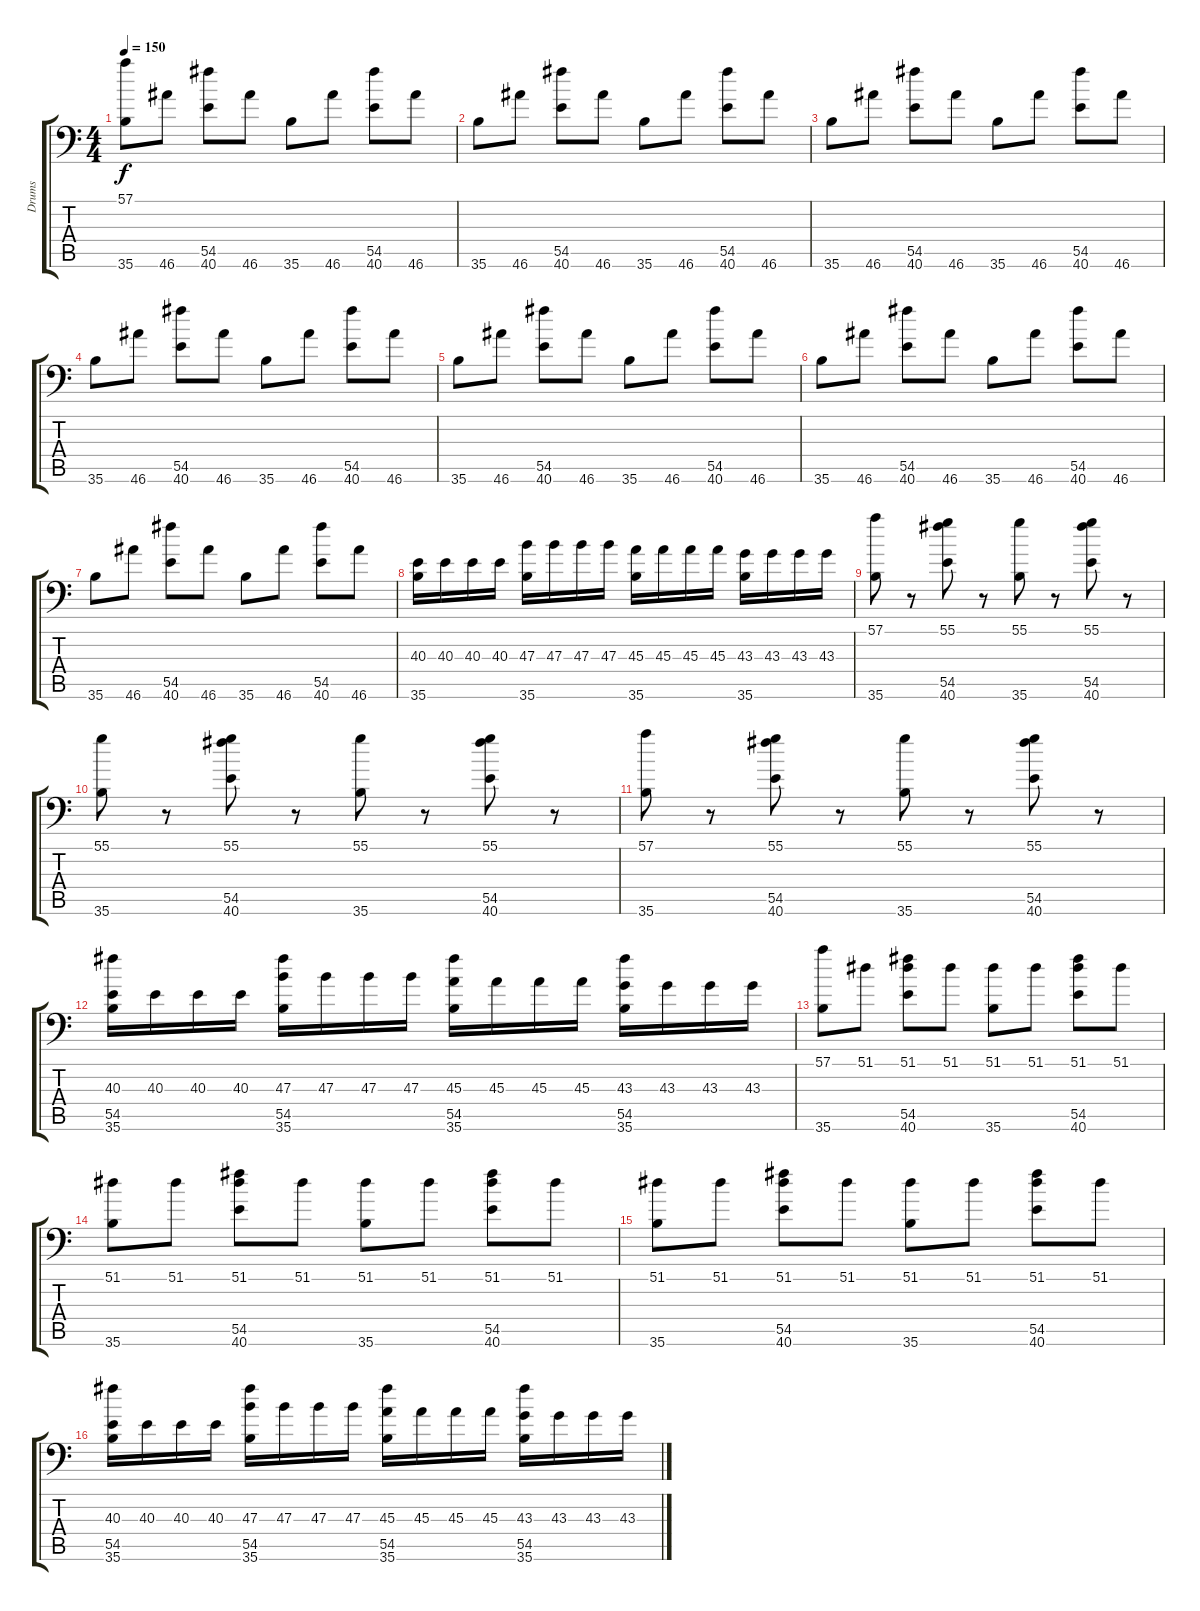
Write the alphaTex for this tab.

\track ("Drums" "Drums") {instrument acousticgrandpiano}
\staff {score tabs}
\tuning (C-1 C-1 C-1 C-1 C-1 C-1) {hide}
\ts (4 4)
\tempo 150
\clef f4
\ks c
(57.1 35.6).8{dy f} 46.6.8 (54.5 40.6).8 46.6.8 35.6.8 46.6.8 (54.5 40.6).8 46.6.8 |
35.6.8 46.6.8 (54.5 40.6).8 46.6.8 35.6.8 46.6.8 (54.5 40.6).8 46.6.8 |
35.6.8 46.6.8 (54.5 40.6).8 46.6.8 35.6.8 46.6.8 (54.5 40.6).8 46.6.8 |
35.6.8 46.6.8 (54.5 40.6).8 46.6.8 35.6.8 46.6.8 (54.5 40.6).8 46.6.8 |
35.6.8 46.6.8 (54.5 40.6).8 46.6.8 35.6.8 46.6.8 (54.5 40.6).8 46.6.8 |
35.6.8 46.6.8 (54.5 40.6).8 46.6.8 35.6.8 46.6.8 (54.5 40.6).8 46.6.8 |
35.6.8 46.6.8 (54.5 40.6).8 46.6.8 35.6.8 46.6.8 (54.5 40.6).8 46.6.8 |
(40.3 35.6).16 40.3.16 40.3.16 40.3.16 (47.3 35.6).16 47.3.16 47.3.16 47.3.16 (45.3 35.6).16 45.3.16 45.3.16 45.3.16 (43.3 35.6).16 43.3.16 43.3.16 43.3.16 |
(57.1 35.6).8 r.8 (55.1 54.5 40.6).8 r.8 (55.1 35.6).8 r.8 (55.1 54.5 40.6).8 r.8 |
(55.1 35.6).8 r.8 (55.1 54.5 40.6).8 r.8 (55.1 35.6).8 r.8 (55.1 54.5 40.6).8 r.8 |
(57.1 35.6).8 r.8 (55.1 54.5 40.6).8 r.8 (55.1 35.6).8 r.8 (55.1 54.5 40.6).8 r.8 |
(40.3 54.5 35.6).16 40.3.16 40.3.16 40.3.16 (47.3 54.5 35.6).16 47.3.16 47.3.16 47.3.16 (45.3 54.5 35.6).16 45.3.16 45.3.16 45.3.16 (43.3 54.5 35.6).16 43.3.16 43.3.16 43.3.16 |
(57.1 35.6).8 51.1.8 (51.1 54.5 40.6).8 51.1.8 (51.1 35.6).8 51.1.8 (51.1 54.5 40.6).8 51.1.8 |
(51.1 35.6).8 51.1.8 (51.1 54.5 40.6).8 51.1.8 (51.1 35.6).8 51.1.8 (51.1 54.5 40.6).8 51.1.8 |
(51.1 35.6).8 51.1.8 (51.1 54.5 40.6).8 51.1.8 (51.1 35.6).8 51.1.8 (51.1 54.5 40.6).8 51.1.8 |
(40.3 54.5 35.6).16 40.3.16 40.3.16 40.3.16 (47.3 54.5 35.6).16 47.3.16 47.3.16 47.3.16 (45.3 54.5 35.6).16 45.3.16 45.3.16 45.3.16 (43.3 54.5 35.6).16 43.3.16 43.3.16 43.3.16
